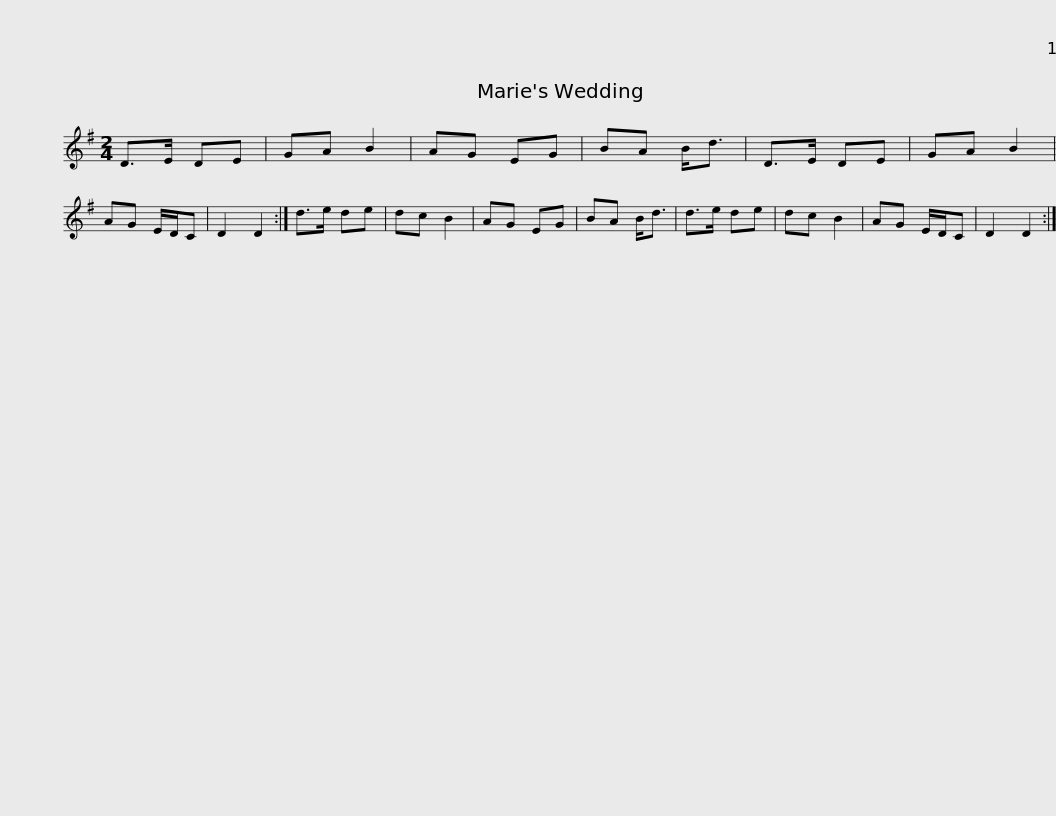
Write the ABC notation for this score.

X:1
L:1/8
M:2/4
I:linebreak $
K:G
V:1 treble
V:1
 D>E DE | GA B2 | AG EG | BA B<d | D>E DE | %5
 GA B2 | AG E/D/C | D2 D2 :| d>e de | dc B2 | %10
 AG EG |$ BA B<d | d>e de | dc B2 | AG E/D/C | %15
 D2 D2 :| %16
